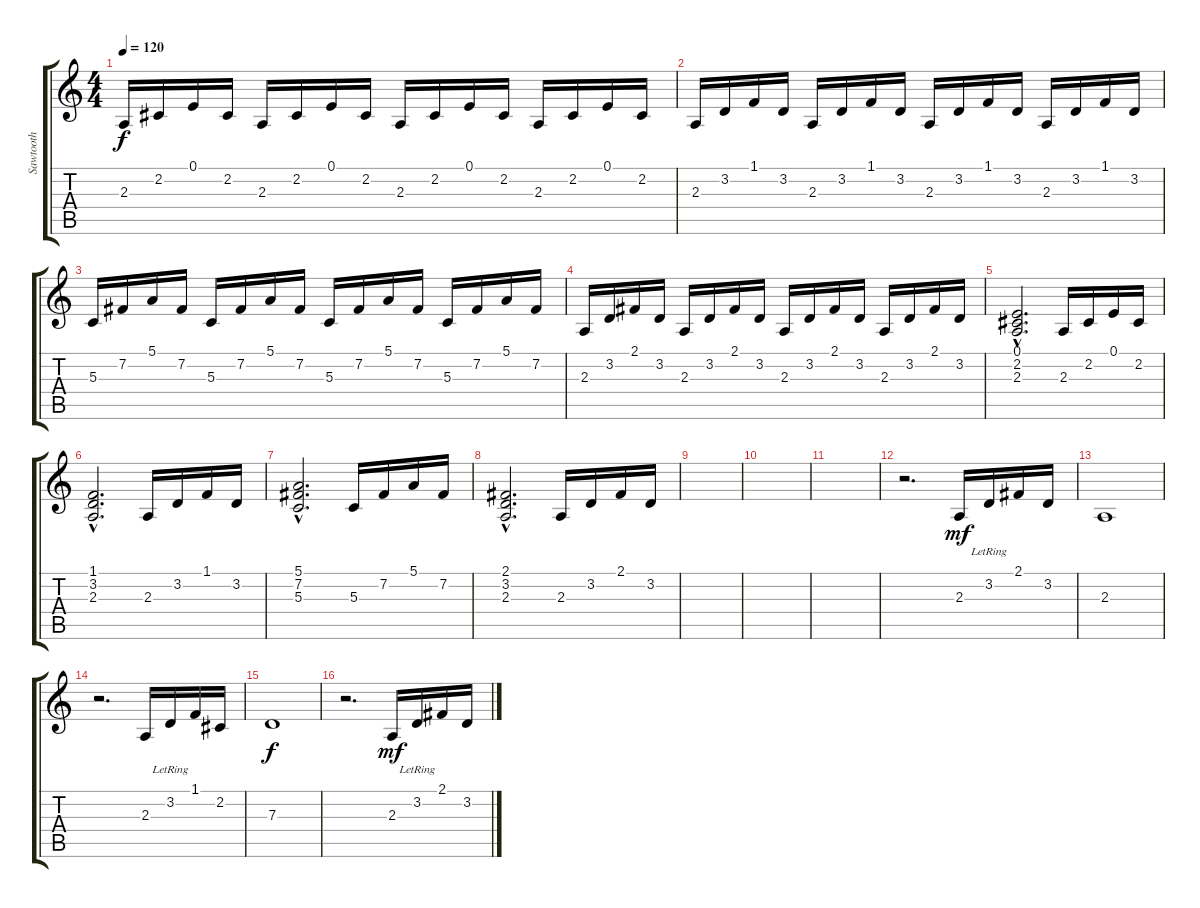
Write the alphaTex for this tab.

\track ("Sawtooth" "Sawtooth") {instrument lead2sawtooth}
\staff {score tabs}
\tuning (E4 B3 G3 D3 A2 D2) {hide}
\ts (4 4)
\tempo 120
\clef g2
\ks c
2.3.16{dy f} 2.2.16 0.1.16 2.2.16 2.3.16 2.2.16 0.1.16 2.2.16 2.3.16 2.2.16 0.1.16 2.2.16 2.3.16 2.2.16 0.1.16 2.2.16 |
2.3.16 3.2.16 1.1.16 3.2.16 2.3.16 3.2.16 1.1.16 3.2.16 2.3.16 3.2.16 1.1.16 3.2.16 2.3.16 3.2.16 1.1.16 3.2.16 |
5.3.16 7.2.16 5.1.16 7.2.16 5.3.16 7.2.16 5.1.16 7.2.16 5.3.16 7.2.16 5.1.16 7.2.16 5.3.16 7.2.16 5.1.16 7.2.16 |
2.3.16 3.2.16 2.1.16 3.2.16 2.3.16 3.2.16 2.1.16 3.2.16 2.3.16 3.2.16 2.1.16 3.2.16 2.3.16 3.2.16 2.1.16 3.2.16 |
(0.1{hac} 2.2{hac} 2.3{hac}).2{d} 2.3.16 2.2.16 0.1.16 2.2.16 |
(1.1{hac} 3.2{hac} 2.3{hac}).2{d} 2.3.16 3.2.16 1.1.16 3.2.16 |
(5.1{hac} 7.2{hac} 5.3{hac}).2{d} 5.3.16 7.2.16 5.1.16 7.2.16 |
(2.1{hac} 3.2{hac} 2.3{hac}).2{d} 2.3.16 3.2.16 2.1.16 3.2.16 |
|
|
|
r.2{d} 2.3.16{dy mf} 3.2{lr}.16 2.1.16 3.2.16 |
2.3.1 |
r.2{d} 2.3.16 3.2{lr}.16 1.1.16 2.2.16 |
7.3.1{dy f} |
r.2{d} 2.3.16{dy mf} 3.2{lr}.16 2.1.16 3.2.16
